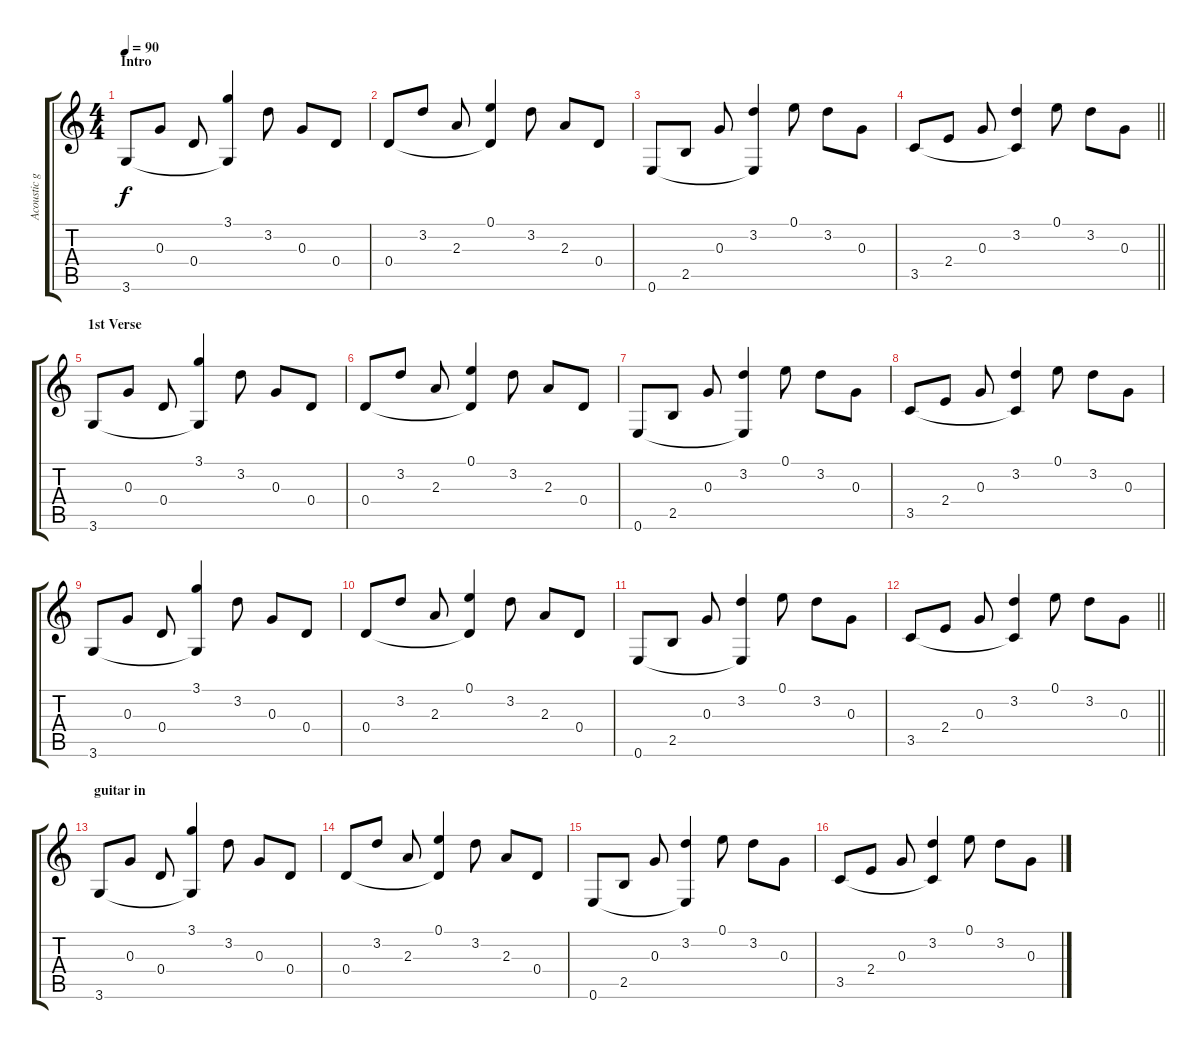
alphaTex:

\track ("Acoustic guitar" "Acoustic g") {instrument acousticguitarsteel}
\staff {score tabs}
\tuning (E4 B3 G3 D3 A2 E2) {hide}
\ts (4 4)
\section ("" "Intro")
\tempo 90
\clef g2
\ks c
3.6.8{dy f instrument acousticguitarsteel} 0.3.8 0.4.8 (3.1 3.6{t}).4 3.2.8 0.3.8 0.4.8 |
0.4.8 3.2.8 2.3.8 (0.1 0.4{t}).4 3.2.8 2.3.8 0.4.8 |
0.6.8 2.5.8 0.3.8 (3.2 0.6{t}).4 0.1.8 3.2.8 0.3.8 |
\barLineRight lightlight
3.5.8 2.4.8 0.3.8 (3.2 3.5{t}).4 0.1.8 3.2.8 0.3.8 |
\section ("" "1st Verse")
3.6.8 0.3.8 0.4.8 (3.1 3.6{t}).4 3.2.8 0.3.8 0.4.8 |
0.4.8 3.2.8 2.3.8 (0.1 0.4{t}).4 3.2.8 2.3.8 0.4.8 |
0.6.8 2.5.8 0.3.8 (3.2 0.6{t}).4 0.1.8 3.2.8 0.3.8 |
3.5.8 2.4.8 0.3.8 (3.2 3.5{t}).4 0.1.8 3.2.8 0.3.8 |
3.6.8 0.3.8 0.4.8 (3.1 3.6{t}).4 3.2.8 0.3.8 0.4.8 |
0.4.8 3.2.8 2.3.8 (0.1 0.4{t}).4 3.2.8 2.3.8 0.4.8 |
0.6.8 2.5.8 0.3.8 (3.2 0.6{t}).4 0.1.8 3.2.8 0.3.8 |
\barLineRight lightlight
3.5.8 2.4.8 0.3.8 (3.2 3.5{t}).4 0.1.8 3.2.8 0.3.8 |
\section ("" "guitar in")
3.6.8 0.3.8 0.4.8 (3.1 3.6{t}).4 3.2.8 0.3.8 0.4.8 |
0.4.8 3.2.8 2.3.8 (0.1 0.4{t}).4 3.2.8 2.3.8 0.4.8 |
0.6.8 2.5.8 0.3.8 (3.2 0.6{t}).4 0.1.8 3.2.8 0.3.8 |
3.5.8 2.4.8 0.3.8 (3.2 3.5{t}).4 0.1.8 3.2.8 0.3.8
